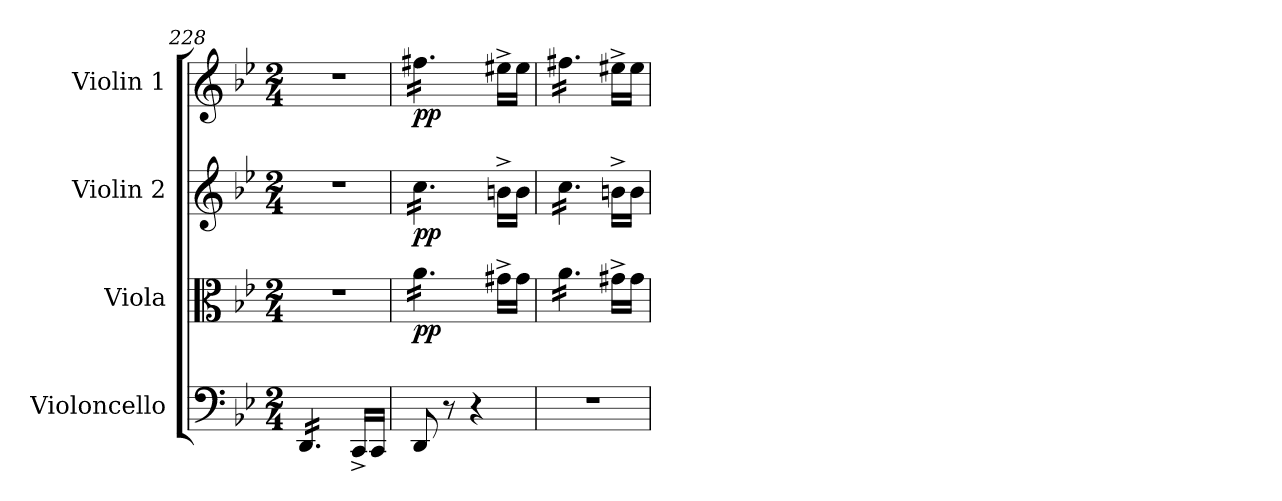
**kern	**kern	**dynam	**kern	**dynam	**kern	**dynam
*part4	*part3	*part3	*part2	*part2	*part1	*part1
*staff4	*staff3	*staff3	*staff2	*staff2	*staff1	*staff1
*I"Violoncello	*I"Viola	*	*I"Violin 2	*	*I"Violin 1	*
*I'Vc	*I'Vla	*	*I'Vln	*	*I'Vln	*
*clefF4	*clefC3	*	*clefG2	*	*clefG2	*
*k[b-e-]	*k[b-e-]	*	*k[b-e-]	*	*k[b-e-]	*
*M2/4	*M2/4	*	*M2/4	*	*M2/4	*
=228	=228	=228	=228	=228	=228	=228
*tremolo	*	*	*	*	*	*
16DD/LL	2r	.	2r	.	2r	.
16DD/	.	.	.	.	.	.
16DD/	.	.	.	.	.	.
16DD/	.	.	.	.	.	.
16DD/	.	.	.	.	.	.
16DD/JJ	.	.	.	.	.	.
*Xtremolo	*	*	*	*	*	*
16CC^/LL	.	.	.	.	.	.
16CC/JJ	.	.	.	.	.	.
!!LO:PB:g=z
=229	=229	=229	=229	=229	=229	=229
!	!	!LO:DY:b	!	!LO:DY:b	!	!LO:DY:b
*	*tremolo	*	*	*	*	*
*	*	*	*tremolo	*	*	*
*	*	*	*	*	*tremolo	*
8DD/	16a\LL	pp	16cc\LL	pp	16ff#X\LL	pp
.	16a\	.	16cc\	.	16ff#X\	.
8r	16a\	.	16cc\	.	16ff#X\	.
.	16a\	.	16cc\	.	16ff#X\	.
4r	16a\	.	16cc\	.	16ff#X\	.
.	16a\JJ	.	16cc\JJ	.	16ff#X\JJ	.
*	*	*	*	*	*Xtremolo	*
*	*	*	*Xtremolo	*	*	*
*	*Xtremolo	*	*	*	*	*
.	16g#X^\LL	.	16bn^\LL	.	16ee#X^\LL	.
.	16g#\JJ	.	16b\JJ	.	16ee#\JJ	.
!!LO:LB:g=z
=230	=230	=230	=230	=230	=230	=230
*	*tremolo	*	*	*	*	*
*	*	*	*tremolo	*	*	*
*	*	*	*	*	*tremolo	*
2r	16a\LL	.	16cc\LL	.	16ff#X\LL	.
.	16a\	.	16cc\	.	16ff#X\	.
.	16a\	.	16cc\	.	16ff#X\	.
.	16a\	.	16cc\	.	16ff#X\	.
.	16a\	.	16cc\	.	16ff#X\	.
.	16a\JJ	.	16cc\JJ	.	16ff#X\JJ	.
*	*	*	*	*	*Xtremolo	*
*	*	*	*Xtremolo	*	*	*
*	*Xtremolo	*	*	*	*	*
.	16g#X^\LL	.	16bn^\LL	.	16ee#X^\LL	.
.	16g#\JJ	.	16b\JJ	.	16ee#\JJ	.
=	=	=	=	=	=	=
*-	*-	*-	*-	*-	*-	*-
